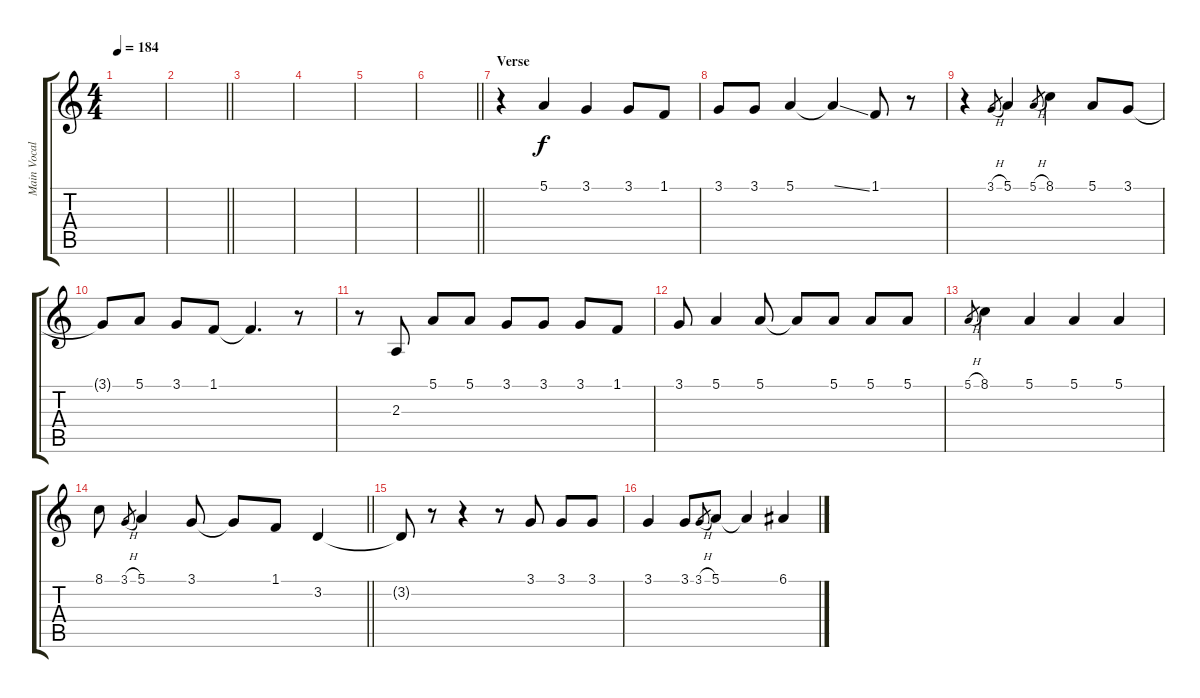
\track ("Main Vocals" "Main Vocal") {instrument clarinet}
\staff {score tabs}
\tuning (E4 B3 G3 D3 A2 E2) {hide}
\ts (4 4)
\tempo 184
\clef g2
\ks c
|
\barLineRight lightlight
|
|
|
|
\barLineRight lightlight
|
\section ("" "Verse")
r.4 5.1.4 3.1.4 3.1.8 1.1.8 |
3.1.8 3.1.8 5.1.4 5.1{ss t}.4 1.1.8 r.8 |
r.4 3.1{h}.8{gr} 5.1.4 5.1{h}.8{gr} 8.1.4 5.1.8 3.1.8 |
3.1{t}.8 5.1.8 3.1.8 1.1.8 1.1{t}.4{d} r.8 |
r.8 2.3.8 5.1.8 5.1.8 3.1.8 3.1.8 3.1.8 1.1.8 |
3.1.8 5.1.4 5.1.8 5.1{t}.8 5.1.8 5.1.8 5.1.8 |
5.1{h}.8{gr} 8.1.4 5.1.4 5.1.4 5.1.4 |
\barLineRight lightlight
8.1.8 3.1{h}.8{gr} 5.1.4 3.1.8 3.1{t}.8 1.1.8 3.2.4 |
3.2{t}.8 r.8 r.4 r.8 3.1.8 3.1.8 3.1.8 |
3.1.4 3.1.8 3.1{h}.8{gr} 5.1.8 5.1{t}.4 6.1.4
